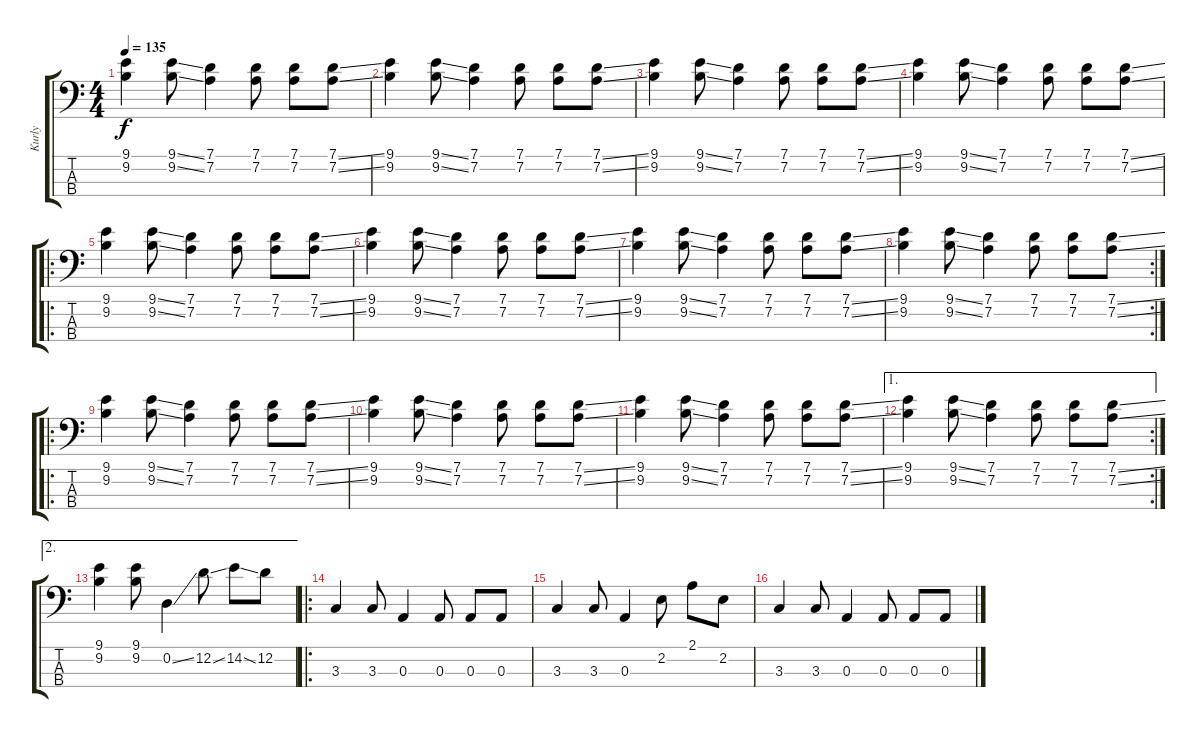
\track ("Kurly" "Kurly") {instrument electricbassfinger}
\staff {score tabs}
\tuning (G2 D2 A1 E1) {hide}
\ts (4 4)
\tempo 135
\clef f4
\ks c
(9.1 9.2).4{dy f} (9.1{ss} 9.2{ss}).8 (7.1 7.2).4 (7.1 7.2).8 (7.1 7.2).8 (7.1{ss} 7.2{ss}).8 |
(9.1 9.2).4 (9.1{ss} 9.2{ss}).8 (7.1 7.2).4 (7.1 7.2).8 (7.1 7.2).8 (7.1{ss} 7.2{ss}).8 |
(9.1 9.2).4 (9.1{ss} 9.2{ss}).8 (7.1 7.2).4 (7.1 7.2).8 (7.1 7.2).8 (7.1{ss} 7.2{ss}).8 |
(9.1 9.2).4 (9.1{ss} 9.2{ss}).8 (7.1 7.2).4 (7.1 7.2).8 (7.1 7.2).8 (7.1{ss} 7.2{ss}).8 |
\ro
(9.1 9.2).4 (9.1{ss} 9.2{ss}).8 (7.1 7.2).4 (7.1 7.2).8 (7.1 7.2).8 (7.1{ss} 7.2{ss}).8 |
(9.1 9.2).4 (9.1{ss} 9.2{ss}).8 (7.1 7.2).4 (7.1 7.2).8 (7.1 7.2).8 (7.1{ss} 7.2{ss}).8 |
(9.1 9.2).4 (9.1{ss} 9.2{ss}).8 (7.1 7.2).4 (7.1 7.2).8 (7.1 7.2).8 (7.1{ss} 7.2{ss}).8 |
\rc 2
(9.1 9.2).4 (9.1{ss} 9.2{ss}).8 (7.1 7.2).4 (7.1 7.2).8 (7.1 7.2).8 (7.1{ss} 7.2{ss}).8 |
\ro
(9.1 9.2).4 (9.1{ss} 9.2{ss}).8 (7.1 7.2).4 (7.1 7.2).8 (7.1 7.2).8 (7.1{ss} 7.2{ss}).8 |
(9.1 9.2).4 (9.1{ss} 9.2{ss}).8 (7.1 7.2).4 (7.1 7.2).8 (7.1 7.2).8 (7.1{ss} 7.2{ss}).8 |
(9.1 9.2).4 (9.1{ss} 9.2{ss}).8 (7.1 7.2).4 (7.1 7.2).8 (7.1 7.2).8 (7.1{ss} 7.2{ss}).8 |
\ae 1
\rc 2
(9.1 9.2).4 (9.1{ss} 9.2{ss}).8 (7.1 7.2).4 (7.1 7.2).8 (7.1 7.2).8 (7.1{ss} 7.2{ss}).8 |
\ae 2
(9.1 9.2).4 (9.1 9.2).8 0.2{ss}.4 12.2{ss}.8 14.2{ss}.8 12.2.8 |
\ro
3.3.4 3.3.8 0.3.4 0.3.8 0.3.8 0.3.8 |
3.3.4 3.3.8 0.3.4 2.2.8 2.1.8 2.2.8 |
3.3.4 3.3.8 0.3.4 0.3.8 0.3.8 0.3.8
